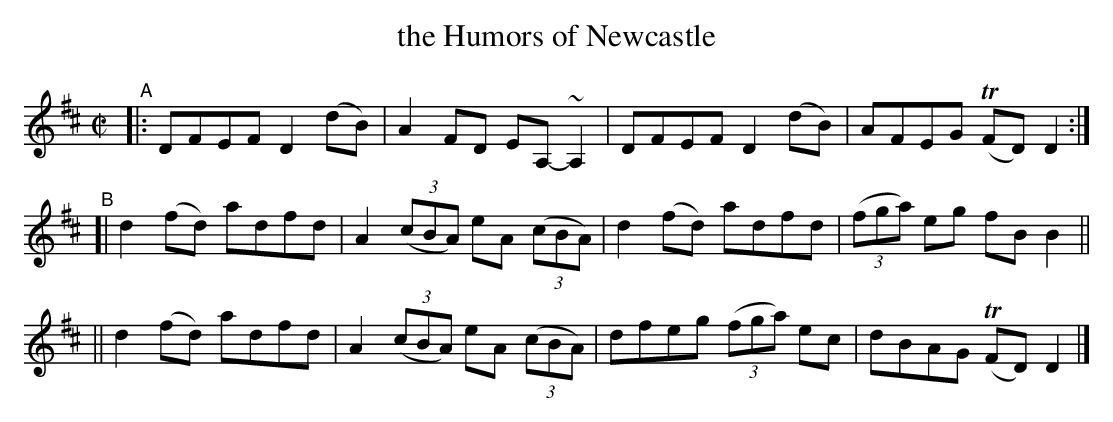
X:1
T: the Humors of Newcastle
M: C|
L: 1/8
K: D
"^A"\
|: DFEF D2(dB) | A2FD EA,-~A,2 | DFEF D2(dB) | AFEG (TFD)D2 :|
"^B"\
[| d2(fd) adfd | A2(3(cBA) eA (3(cBA) | d2(fd) adfd | (3(fga) eg fBB2 ||
|| d2(fd) adfd | A2(3(cBA) eA (3(cBA) | dfeg (3(fga) ec | dBAG (TFD)D2 |]
